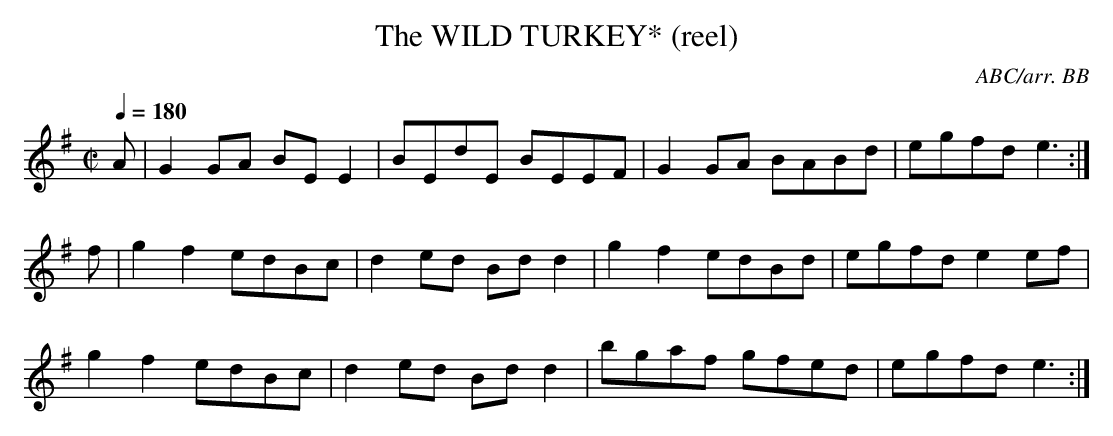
X:1
T:WILD TURKEY* (reel), The
C:ABC/arr. BB
Y:"reel"
Q:1/4=180
L:1/8
M:C|
K:Em
A|G2GA BEE2|BEdE BEEF|G2GA BABd|egfd e3 :|
f|g2 f2 edBc|d2 ed Bdd2|g2 f2 edBd|egfd e2ef|
g2 f2 edBc|d2ed Bdd2|bgaf gfed|egfd e3 :|
